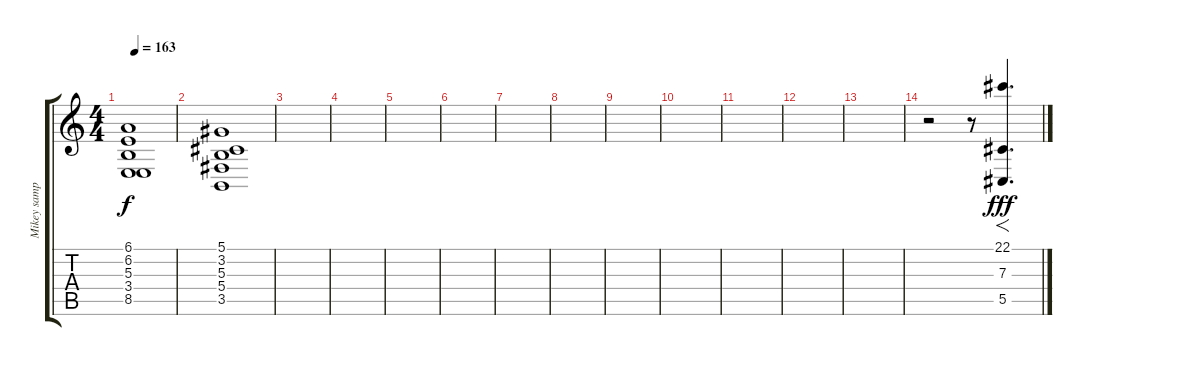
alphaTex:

\track ("Mikey samples" "Mikey samp") {instrument pad4choir}
\staff {score tabs}
\tuning (Eb4 Bb3 Gb3 Db3 Ab2 Db2) {hide}
\ts (4 4)
\tempo 163
\clef g2
\ks c
(6.1 6.2 5.3 3.4 8.5).1{dy f} |
(5.1 3.2 5.3 5.4 3.5).1 |
|
|
|
|
|
|
|
|
|
|
|
r.2 r.8 (22.1 7.3 5.5).4{f d dy fff}
